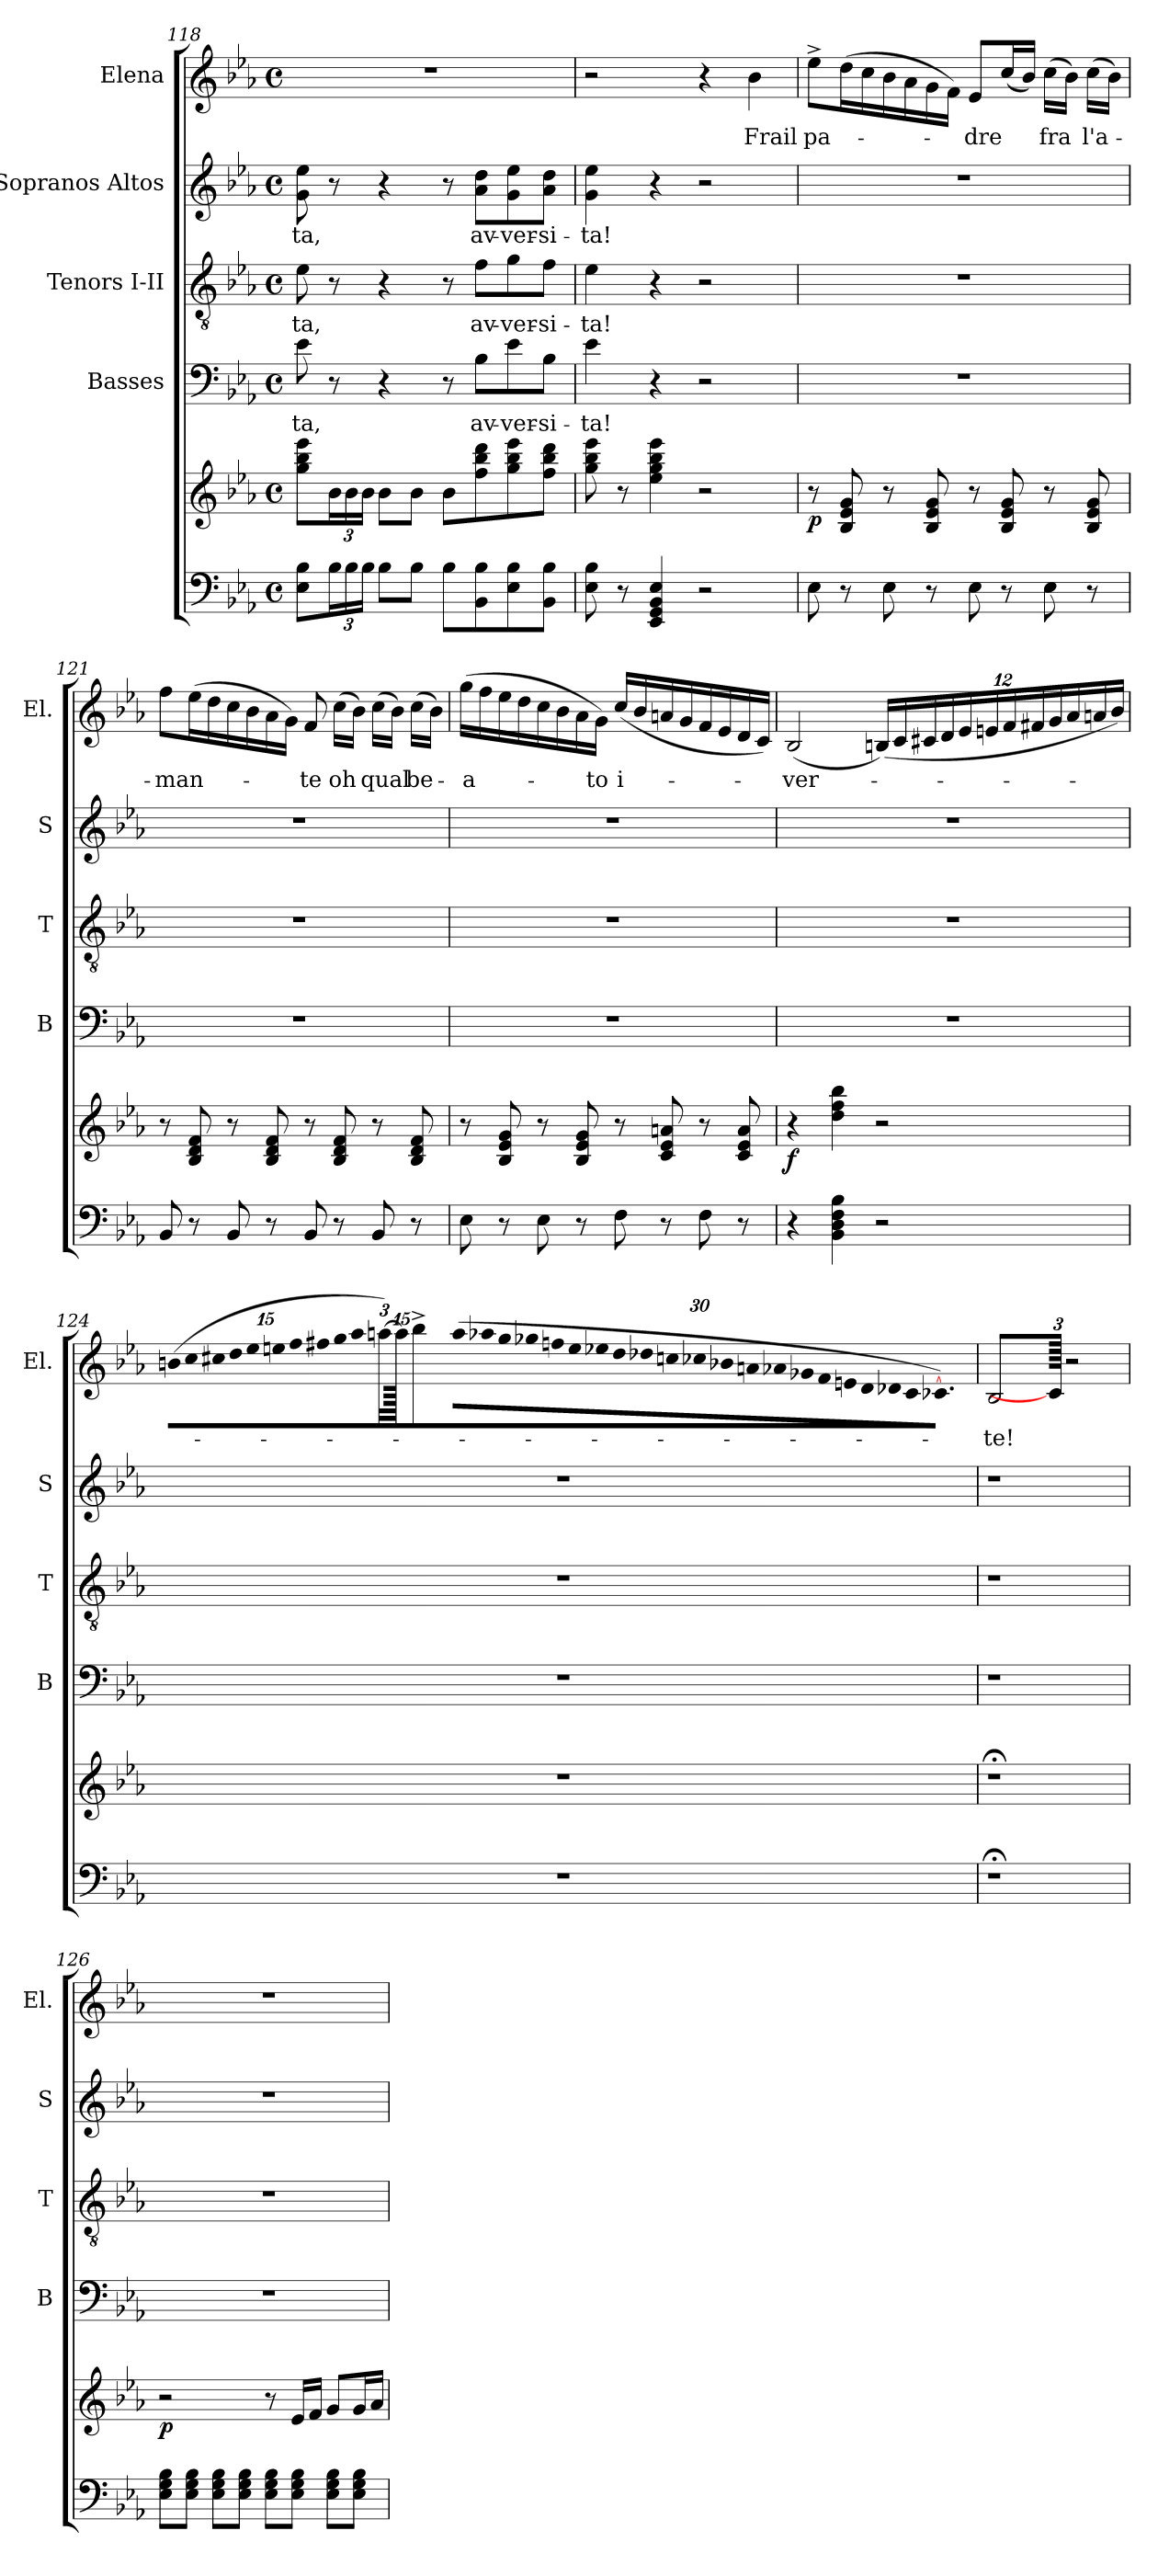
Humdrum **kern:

**kern	**kern	**dynam	**kern	**text	**kern	**text	**kern	**text	**kern	**text
*part5	*part5	*part5	*part4	*part4	*part3	*part3	*part2	*part2	*part1	*part1
*staff6	*staff5	*staff5/6	*staff4	*staff4	*staff3	*staff3	*staff2	*staff2	*staff1	*staff1
*	*	*	*I"Basses	*	*I"Tenors I-II	*	*I"Sopranos Altos	*	*I"Elena	*
*	*	*	*I'B	*	*I'T	*	*I'S	*	*I'El.	*
!!LO:LB:g=z
*clefF4	*clefG2	*	*clefF4	*	*clefGv2	*	*clefG2	*	*clefG2	*
*k[b-e-a-]	*k[b-e-a-]	*	*k[b-e-a-]	*	*k[b-e-a-]	*	*k[b-e-a-]	*	*k[b-e-a-]	*
*E-:	*E-:	*	*E-:	*	*E-:	*	*E-:	*	*E-:	*
*M4/4	*M4/4	*	*M4/4	*	*M4/4	*	*M4/4	*	*M4/4	*
*met(c)	*met(c)	*	*met(c)	*	*met(c)	*	*met(c)	*	*met(c)	*
=118	=118	=118	=118	=118	=118	=118	=118	=118	=118	=118
!	!	!	!	!LO:LY:b	!	!LO:LY:b	!	!LO:LY:b	!	!
8E-\ 8B-\L	8gg\ 8bb-\ 8eee-\L	.	8e-\	-ta,	8e-\	-ta,	8g\ 8ee-\	-ta,	1r	.
*Xbrackettup	*Xbrackettup	*	*	*	*	*	*	*	*	*
24B-\L	24b-\L	.	8r	.	8r	.	8r	.	.	.
24B-\	24b-\	.	.	.	.	.	.	.	.	.
24B-\JJ	24b-\JJ	.	.	.	.	.	.	.	.	.
8B-\L	8b-\L	.	4r	.	4r	.	4r	.	.	.
8B-\J	8b-\J	.	.	.	.	.	.	.	.	.
8B-\L	8b-\L	.	8r	.	8r	.	8r	.	.	.
!	!	!	!	!LO:LY:b	!	!LO:LY:b	!	!LO:LY:b	!	!
8BB-\ 8B-\	8ff\ 8bb-\ 8ddd\	.	8B-\L	av-	8f\L	av-	8a-\ 8dd\L	av-	.	.
!	!	!	!	!LO:LY:b	!	!LO:LY:b	!	!LO:LY:b	!	!
8E-\ 8B-\	8gg\ 8bb-\ 8eee-\	.	8e-\	-ver-	8g\	-ver-	8g\ 8ee-\	-ver-	.	.
!	!	!	!	!LO:LY:b	!	!LO:LY:b	!	!LO:LY:b	!	!
8BB-\ 8B-\J	8ff\ 8bb-\ 8ddd\J	.	8B-\J	-si-	8f\J	-si-	8a-\ 8dd\J	-si-	.	.
!!LO:PB:g=z
=119	=119	=119	=119	=119	=119	=119	=119	=119	=119	=119
!	!	!	!	!LO:LY:b	!	!LO:LY:b	!	!LO:LY:b	!	!
8E-\ 8B-\	8gg\ 8bb-\ 8eee-\	.	4e-\	-ta!	4e-\	-ta!	4g\ 4ee-\	-ta!	2r	.
8r	8r	.	.	.	.	.	.	.	.	.
4EE-/ 4GG/ 4BB-/ 4E-/	4ee-\ 4gg\ 4bb-\ 4eee-\	.	4r	.	4r	.	4r	.	.	.
2r	2r	.	2r	.	2r	.	2r	.	4r	.
!	!	!	!	!	!	!	!	!	!	!LO:LY:b
.	.	.	.	.	.	.	.	.	4b-\	Frail
=120	=120	=120	=120	=120	=120	=120	=120	=120	=120	=120
!	!	!LO:DY:b	!	!	!	!	!	!	!	!LO:LY:b
8E-\	8r	p	1r	.	1r	.	1r	.	8ee-^\L	pa-
8r	8B-/ 8e-/ 8g/	.	.	.	.	.	.	.	(>16dd\L	.
.	.	.	.	.	.	.	.	.	16cc\	.
8E-\	8r	.	.	.	.	.	.	.	16b-\	.
.	.	.	.	.	.	.	.	.	16a-\	.
8r	8B-/ 8e-/ 8g/	.	.	.	.	.	.	.	16g\	.
.	.	.	.	.	.	.	.	.	16f\JJ)	.
!	!	!	!	!	!	!	!	!	!	!LO:LY:b
8E-\	8r	.	.	.	.	.	.	.	8e-/L	-dre
8r	8B-/ 8e-/ 8g/	.	.	.	.	.	.	.	(<16cc/L	.
.	.	.	.	.	.	.	.	.	16b-/JJ)	.
!	!	!	!	!	!	!	!	!	!	!LO:LY:b
8E-\	8r	.	.	.	.	.	.	.	(>16cc\LL	fra
.	.	.	.	.	.	.	.	.	16b-\JJ)	.
!	!	!	!	!	!	!	!	!	!	!LO:LY:b
8r	8B-/ 8e-/ 8g/	.	.	.	.	.	.	.	(>16cc\LL	l'a-
.	.	.	.	.	.	.	.	.	16b-\JJ)	.
=121	=121	=121	=121	=121	=121	=121	=121	=121	=121	=121
!	!	!	!	!	!	!	!	!	!	!LO:LY:b
8BB-/	8r	.	1r	.	1r	.	1r	.	8ff\L	-man-
8r	8B-/ 8d/ 8f/	.	.	.	.	.	.	.	(>16ee-\L	.
.	.	.	.	.	.	.	.	.	16dd\	.
8BB-/	8r	.	.	.	.	.	.	.	16cc\	.
.	.	.	.	.	.	.	.	.	16b-\	.
8r	8B-/ 8d/ 8f/	.	.	.	.	.	.	.	16a-\	.
.	.	.	.	.	.	.	.	.	16g\JJ)	.
!	!	!	!	!	!	!	!	!	!	!LO:LY:b
8BB-/	8r	.	.	.	.	.	.	.	8f/	-te
!	!	!	!	!	!	!	!	!	!	!LO:LY:b
8r	8B-/ 8d/ 8f/	.	.	.	.	.	.	.	(>16cc\LL	oh
.	.	.	.	.	.	.	.	.	16b-\JJ)	.
!	!	!	!	!	!	!	!	!	!	!LO:LY:b
8BB-/	8r	.	.	.	.	.	.	.	(>16cc\LL	qual
.	.	.	.	.	.	.	.	.	16b-\JJ)	.
!	!	!	!	!	!	!	!	!	!	!LO:LY:b
8r	8B-/ 8d/ 8f/	.	.	.	.	.	.	.	(>16cc\LL	be-
.	.	.	.	.	.	.	.	.	16b-\JJ)	.
!!LO:LB:g=z
=122	=122	=122	=122	=122	=122	=122	=122	=122	=122	=122
!	!	!	!	!	!	!	!	!	!	!LO:LY:b
8E-\	8r	.	1r	.	1r	.	1r	.	(>16gg\LL	-a-
.	.	.	.	.	.	.	.	.	16ff\	.
8r	8B-/ 8e-/ 8g/	.	.	.	.	.	.	.	16ee-\	.
.	.	.	.	.	.	.	.	.	16dd\	.
8E-\	8r	.	.	.	.	.	.	.	16cc\	.
.	.	.	.	.	.	.	.	.	16b-\	.
8r	8B-/ 8e-/ 8g/	.	.	.	.	.	.	.	16a-\	.
!	!	!	!	!	!	!	!	!	!	!LO:LY:b
.	.	.	.	.	.	.	.	.	16g\JJ)	-to
!	!	!	!	!	!	!	!	!	!	!LO:LY:b
8F\	8r	.	.	.	.	.	.	.	(<16cc/LL	i-
.	.	.	.	.	.	.	.	.	16b-/	.
8r	8c/ 8e-/ 8an/	.	.	.	.	.	.	.	16an/	.
.	.	.	.	.	.	.	.	.	16g/	.
8F\	8r	.	.	.	.	.	.	.	16f/	.
.	.	.	.	.	.	.	.	.	16e-/	.
8r	8c/ 8e-/ 8a/	.	.	.	.	.	.	.	16d/	.
.	.	.	.	.	.	.	.	.	16c/JJ)	.
!!LO:PB:g=z
=123	=123	=123	=123	=123	=123	=123	=123	=123	=123	=123
!	!	!LO:DY:b	!	!	!	!	!	!	!	!LO:LY:b
4r	4r	f	1r	.	1r	.	1r	.	(<2B-/	-ver-
4BB-\ 4D\ 4F\ 4B-\	4dd\ 4ff\ 4bb-\	.	.	.	.	.	.	.	.	.
*	*	*	*	*	*	*	*	*	*Xbrackettup	*
2r	2r	.	.	.	.	.	.	.	(<24Bn/LL)	.
.	.	.	.	.	.	.	.	.	24c/	.
.	.	.	.	.	.	.	.	.	24c#X/	.
.	.	.	.	.	.	.	.	.	24d/	.
.	.	.	.	.	.	.	.	.	24e-/	.
.	.	.	.	.	.	.	.	.	24en/	.
.	.	.	.	.	.	.	.	.	24f/	.
.	.	.	.	.	.	.	.	.	24f#X/	.
.	.	.	.	.	.	.	.	.	24g/	.
.	.	.	.	.	.	.	.	.	24a-/	.
.	.	.	.	.	.	.	.	.	24an/	.
.	.	.	.	.	.	.	.	.	24b-/JJ)	.
!!LO:LB:g=z
=124	=124	=124	=124	=124	=124	=124	=124	=124	=124	=124
!	!	!	!	!	!	!	!	!	!LO:N:vis=16	!
1r	1r	.	1r	.	1r	.	1r	.	(>480%11bn\LL	.
!	!	!	!	!	!	!	!	!	!LO:N:vis=16	!
.	.	.	.	.	.	.	.	.	480%11cc\	.
!	!	!	!	!	!	!	!	!	!LO:N:vis=16	!
.	.	.	.	.	.	.	.	.	480%11cc#X\	.
!	!	!	!	!	!	!	!	!	!LO:N:vis=16	!
.	.	.	.	.	.	.	.	.	480%11dd\	.
!	!	!	!	!	!	!	!	!	!LO:N:vis=16	!
.	.	.	.	.	.	.	.	.	480%11ee-\	.
!	!	!	!	!	!	!	!	!	!LO:N:vis=16	!
.	.	.	.	.	.	.	.	.	480%11een\	.
!	!	!	!	!	!	!	!	!	!LO:N:vis=16	!
.	.	.	.	.	.	.	.	.	480%11ff\	.
!	!	!	!	!	!	!	!	!	!LO:N:vis=16	!
.	.	.	.	.	.	.	.	.	480%11ff#X\	.
!	!	!	!	!	!	!	!	!	!LO:N:vis=16	!
.	.	.	.	.	.	.	.	.	480%11gg\	.
!	!	!	!	!	!	!	!	!	!LO:N:vis=16	!
.	.	.	.	.	.	.	.	.	480%11aa-\	.
.	.	.	.	.	.	.	.	.	[48aan\JJ)	.
.	.	.	.	.	.	.	.	.	480aa\]	.
.	.	.	.	.	.	.	.	.	4bb-^\	.
!	!	!	!	!	!	!	!	!	!LO:N:vis=16	!
.	.	.	.	.	.	.	.	.	(>960%23aa\LL	.
!	!	!	!	!	!	!	!	!	!LO:N:vis=16	!
.	.	.	.	.	.	.	.	.	960%23aa-X\	.
!	!	!	!	!	!	!	!	!	!LO:N:vis=16	!
.	.	.	.	.	.	.	.	.	960%23gg\	.
!	!	!	!	!	!	!	!	!	!LO:N:vis=16	!
.	.	.	.	.	.	.	.	.	960%23gg-X\	.
!	!	!	!	!	!	!	!	!	!LO:N:vis=16	!
.	.	.	.	.	.	.	.	.	960%23ffn\	.
!	!	!	!	!	!	!	!	!	!LO:N:vis=16	!
.	.	.	.	.	.	.	.	.	960%23ee\	.
!	!	!	!	!	!	!	!	!	!LO:N:vis=16	!
.	.	.	.	.	.	.	.	.	960%23ee-X\	.
!	!	!	!	!	!	!	!	!	!LO:N:vis=16	!
.	.	.	.	.	.	.	.	.	960%23dd\	.
!	!	!	!	!	!	!	!	!	!LO:N:vis=16	!
.	.	.	.	.	.	.	.	.	960%23dd-X\	.
!	!	!	!	!	!	!	!	!	!LO:N:vis=16	!
.	.	.	.	.	.	.	.	.	960%23ccn\	.
!	!	!	!	!	!	!	!	!	!LO:N:vis=16	!
.	.	.	.	.	.	.	.	.	960%23cc-X\	.
!	!	!	!	!	!	!	!	!	!LO:N:vis=16	!
.	.	.	.	.	.	.	.	.	960%23b-X\	.
!	!	!	!	!	!	!	!	!	!LO:N:vis=16	!
.	.	.	.	.	.	.	.	.	960%23an\	.
!	!	!	!	!	!	!	!	!	!LO:N:vis=16	!
.	.	.	.	.	.	.	.	.	960%23a-X\	.
!	!	!	!	!	!	!	!	!	!LO:N:vis=16	!
.	.	.	.	.	.	.	.	.	960%23g-X\	.
!	!	!	!	!	!	!	!	!	!LO:N:vis=16	!
.	.	.	.	.	.	.	.	.	960%23f\	.
!	!	!	!	!	!	!	!	!	!LO:N:vis=16	!
.	.	.	.	.	.	.	.	.	960%23en\	.
!	!	!	!	!	!	!	!	!	!LO:N:vis=16	!
.	.	.	.	.	.	.	.	.	960%23d\	.
!	!	!	!	!	!	!	!	!	!LO:N:vis=16	!
.	.	.	.	.	.	.	.	.	960%23d-X\	.
!	!	!	!	!	!	!	!	!	!LO:N:vis=16	!
.	.	.	.	.	.	.	.	.	960%23c\	.
.	.	.	.	.	.	.	.	.	[80.c-X\JJ)	.
!!LO:PB:g=z
=125	=125	=125	=125	=125	=125	=125	=125	=125	=125	=125
!	!	!	!	!	!	!	!	!	!	!LO:LY:b
1r;<	1r;<	.	1r	.	1r	.	1r	.	2B-/	-te!
.	.	.	.	.	.	.	.	.	192c-\JJ]	.
.	.	.	.	.	.	.	.	.	2r	.
192ryy	192ryy	.	192ryy	.	192ryy	.	192ryy	.	.	.
!!LO:LB:g=z
=126	=126	=126	=126	=126	=126	=126	=126	=126	=126	=126
!	!	!LO:DY:b	!	!	!	!	!	!	!	!
8E-\ 8G\ 8B-\L	2r	p	1r	.	1r	.	1r	.	1r	.
8E-\ 8G\ 8B-\J	.	.	.	.	.	.	.	.	.	.
8E-\ 8G\ 8B-\L	.	.	.	.	.	.	.	.	.	.
8E-\ 8G\ 8B-\J	.	.	.	.	.	.	.	.	.	.
8E-\ 8G\ 8B-\L	8r	.	.	.	.	.	.	.	.	.
8E-\ 8G\ 8B-\J	16e-/LL	.	.	.	.	.	.	.	.	.
.	16f/JJ	.	.	.	.	.	.	.	.	.
8E-\ 8G\ 8B-\L	8g/L	.	.	.	.	.	.	.	.	.
8E-\ 8G\ 8B-\J	16g/L	.	.	.	.	.	.	.	.	.
.	16a-/JJ	.	.	.	.	.	.	.	.	.
=	=	=	=	=	=	=	=	=	=	=
*-	*-	*-	*-	*-	*-	*-	*-	*-	*-	*-
